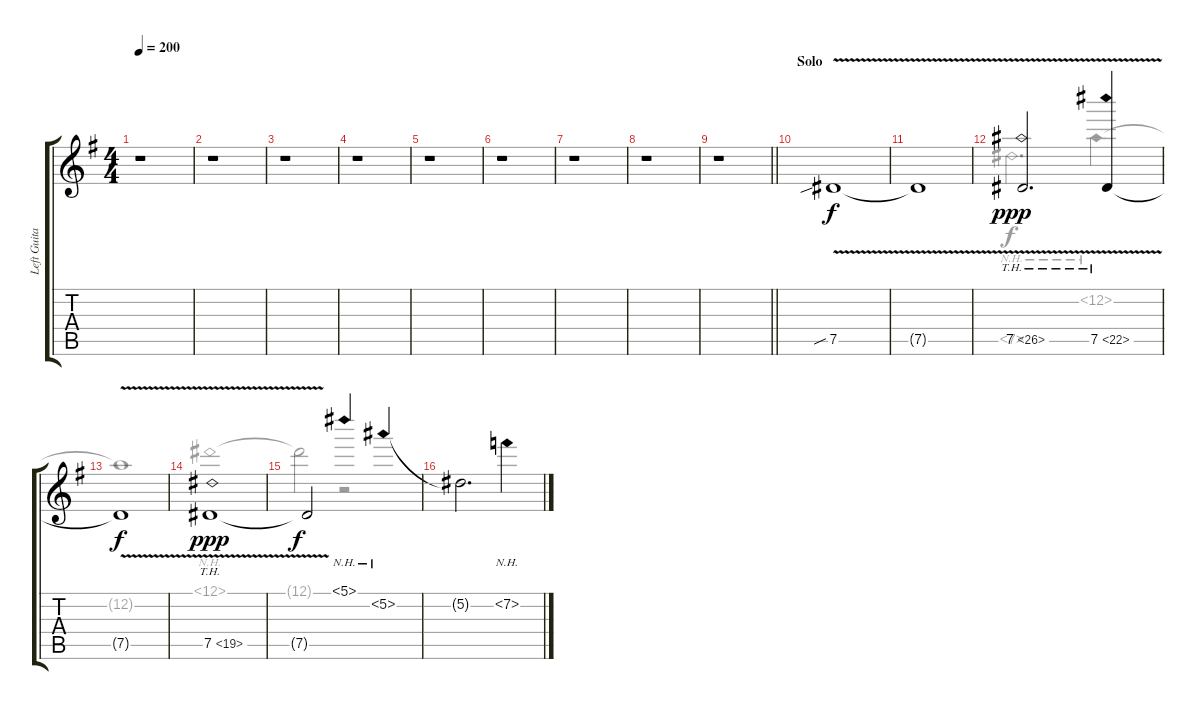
\track ("Left Guitar" "Left Guita") {instrument overdrivenguitar}
\staff {score tabs}
\tuning (Eb4 Bb3 Gb3 Db3 Ab2 Eb2) {hide}
\voice
\ts (4 4)
\tempo 200
\clef g2
\ks g
r.1{dy f} |
r.1 |
r.1 |
r.1 |
r.1 |
r.1 |
r.1 |
r.1 |
\barLineRight lightlight
r.1 |
\section ("" "Solo")
7.5{v sib}.1 |
7.5{t}.1 |
7.5{th 19 v}.2{d dy ppp} 7.5{th 15 v}.4 |
7.5{t}.1{dy f} |
7.5{th 12 v}.1{dy ppp} |
7.5{t}.2{dy f} 5.1{nh}.4 5.2{nh}.4 |
5.2{t}.2{d} 7.2{nh}.4
\voice
\clef g2
\ottava regular
\simile none
\ks g
|
|
|
|
|
|
|
|
\barLineRight lightlight
|
|
|
7.5{nh}.2{d} 12.2{nh}.4 |
12.2{t}.1 |
12.1{nh}.1 |
12.1{t}.2 r.2 |
